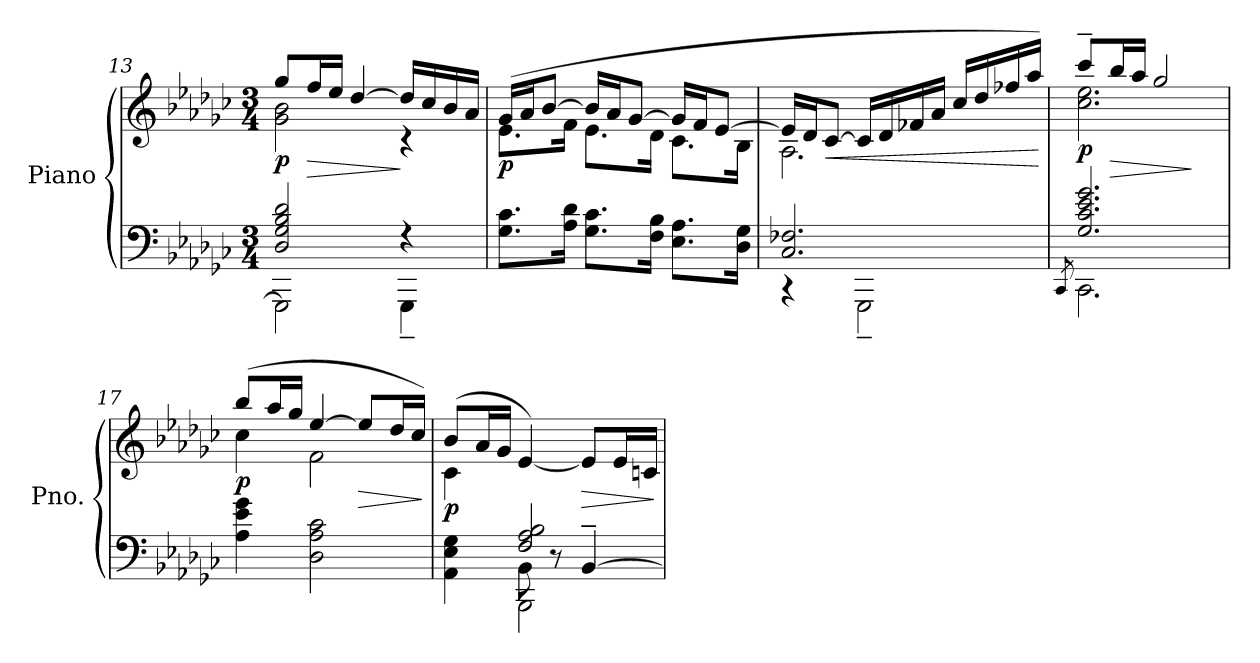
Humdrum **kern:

**kern	**kern	**dynam
*part1	*part1	*part1
*staff2	*staff1	*staff1/2
*I"Piano	*	*
*I'Pno.	*	*
*clefF4	*clefG2	*
*k[b-e-a-d-g-c-]	*k[b-e-a-d-g-c-]	*
*M3/4	*M3/4	*
=13	=13	=13
*^	*^	*
!	!	!	!	!LO:DY:b
2D-/ 2G-/ 2B-/ 2d-/	2GGG-\]	8gg-/L	2g-\ 2b-\	p
!	!	!	!	!LO:HP:b
.	.	16ff/L	.	>
.	.	16ee-/JJ	.	.
.	.	[4dd-/	.	.
4r	4GGG-~\	16dd-/LL]	4r	]
.	.	16cc-/	.	.
.	.	16b-/	.	.
.	.	16a-/JJ	.	.
*v	*v	*	*	*
!!LO:LB:g=z	!!
=14	=14	=14	=14
!	!	!	!LO:DY:b
8.G-\ 8.c-\L	(>16g-/LL	8.e-\L	p
.	16a-/J	.	.
.	[8b-/J	.	.
16A-\ 16d-\Jk	.	16f\Jk	.
8.G-\ 8.c-\L	16b-/LL]	8.e-\L	.
.	16a-/J	.	.
.	[8g-/J	.	.
16F\ 16B-\Jk	.	16d-\Jk	.
8.E-\ 8.A-\L	16g-/LL]	8.c-\L	.
.	16f/J	.	.
.	[8e-/J	.	.
16D-\ 16G-\Jk	.	16B-\Jk	.
=15	=15	=15	=15
*^	*	*	*
2.C-/ 2.F-X/	4r	16e-/LL]	2.A-\	.
.	.	16d-/J	.	.
!	!	!	!	!LO:HP:b
.	.	[8c-/J	.	<
.	2GGG-~\	16c-/LL]	.	.
.	.	16d-/	.	.
.	.	16f-X/	.	.
.	.	16a-/JJ	.	.
.	.	16cc-/LL	.	.
.	.	16dd-/	.	.
.	.	16ff-X/	.	.
.	.	16aa-/JJ)	.	.
*v	*v	*	*	*
*	*v	*v	*
.	.	[
=16	=16	=16
8qCC-/	.	.
*^	*^	*
!	!	!	!	!LO:DY:b
2.G-/ 2.c-/ 2.e-/ 2.g-/	2.CC-\	8ccc-~/L	2.cc-\ 2.ee-\	p
!	!	!	!	!LO:HP:b
.	.	16bb-/L	.	>
.	.	16aa-/JJ	.	.
.	.	2gg-/	.	.
*v	*v	*	*	*
*	*v	*v	*
.	.	]
!!LO:LB:g=z
=17	=17	=17
*	*^	*
!	!	!	!LO:DY:b
4A-\ 4e-\ 4g-\	(>8bb-/L	4cc-\	p
.	16aa-/L	.	.
.	16gg-/JJ	.	.
2D-\ 2A-\ 2c-\	[4ee-/	2f\	.
!	!	!	!LO:HP:b
.	8ee-/L]	.	>
.	16dd-/L	.	.
.	16cc-/JJ)	.	.
*	*v	*v	*
.	.	]
=18	=18	=18
*^	*^	*
*	*^	*	*	*
!	!	!	!	!	!LO:DY:b
4AA-\ 4E-\ 4G-\	4ryy	4ryy	(>8b-/L	4c-\	p
.	.	.	16a-/L	.	.
.	.	.	16g-/JJ	.	.
8BB-\	2BBB-\	2F/ 2A-/ 2B-/	[4e-/)	2ryy	.
8r	.	.	.	.	.
!	!	!	!	!	!LO:HP:b
[4BB-~/	.	.	8e-/L]	.	>
.	.	.	16e-/L	.	.
.	.	.	16cn/JJ	.	.
*v	*v	*v	*	*	*
*	*v	*v	*
.	.	]
=	=	=
*-	*-	*-
